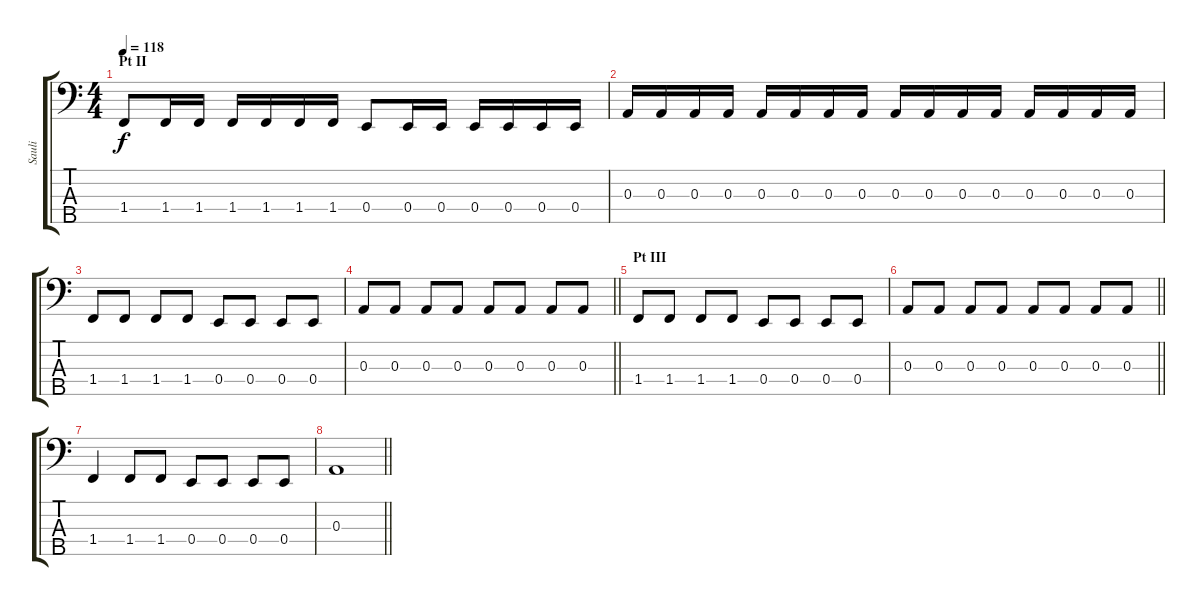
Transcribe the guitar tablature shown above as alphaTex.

\track ("Sauli" "Sauli") {instrument electricbassfinger}
\staff {score tabs}
\tuning (G2 D2 A1 E1 B0) {hide}
\ts (4 4)
\section ("" "Pt II")
\tempo 118
\clef f4
\ks c
1.4.8{dy f} 1.4.16 1.4.16 1.4.16 1.4.16 1.4.16 1.4.16 0.4.8 0.4.16 0.4.16 0.4.16 0.4.16 0.4.16 0.4.16 |
0.3.16 0.3.16 0.3.16 0.3.16 0.3.16 0.3.16 0.3.16 0.3.16 0.3.16 0.3.16 0.3.16 0.3.16 0.3.16 0.3.16 0.3.16 0.3.16 |
1.4.8 1.4.8 1.4.8 1.4.8 0.4.8 0.4.8 0.4.8 0.4.8 |
\barLineRight lightlight
0.3.8 0.3.8 0.3.8 0.3.8 0.3.8 0.3.8 0.3.8 0.3.8 |
\section ("" "Pt III")
1.4.8 1.4.8 1.4.8 1.4.8 0.4.8 0.4.8 0.4.8 0.4.8 |
\barLineRight lightlight
0.3.8 0.3.8 0.3.8 0.3.8 0.3.8 0.3.8 0.3.8 0.3.8 |
1.4.4 1.4.8 1.4.8 0.4.8 0.4.8 0.4.8 0.4.8 |
\barLineRight lightlight
0.3.1
